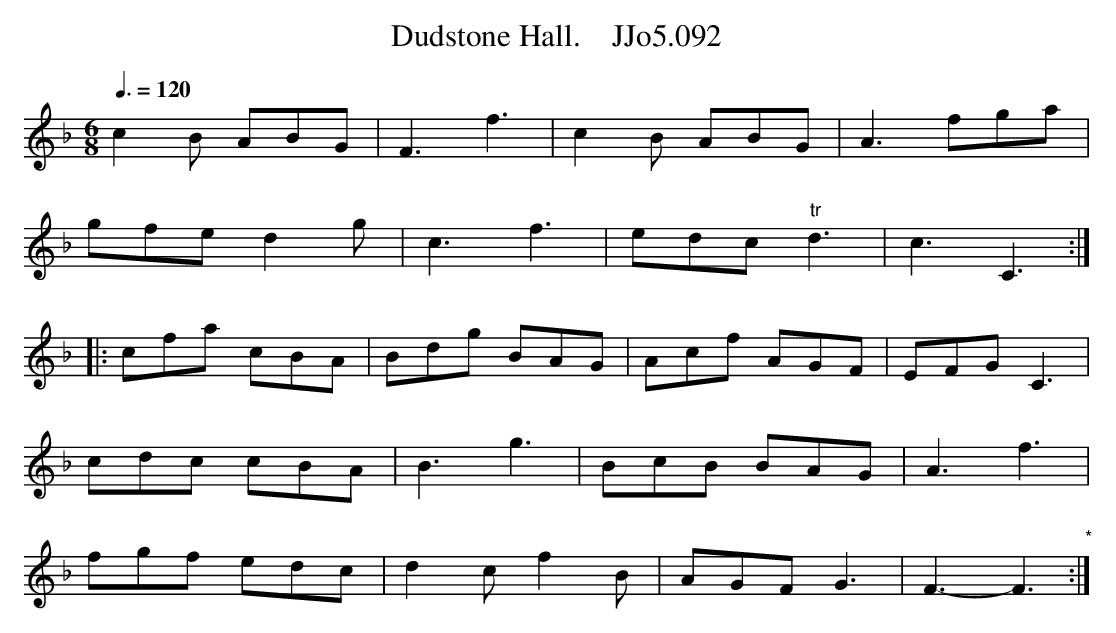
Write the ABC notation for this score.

X:1
T:Dudstone Hall.    JJo5.092
Q:3/8=120
M:6/8
L:1/8
K:F
c2B ABG|F3f3|c2B ABG|A3 fga|
gfe d2g|c3f3|edc "tr"d3|c3C3 :|
|: cfa cBA|Bdg BAG|Acf AGF|EFG C3|
cdc cBA|B3g3|BcB BAG|A3f3|
fgf edc|d2c f2B|AGF G3| F3- F3 "*":|
